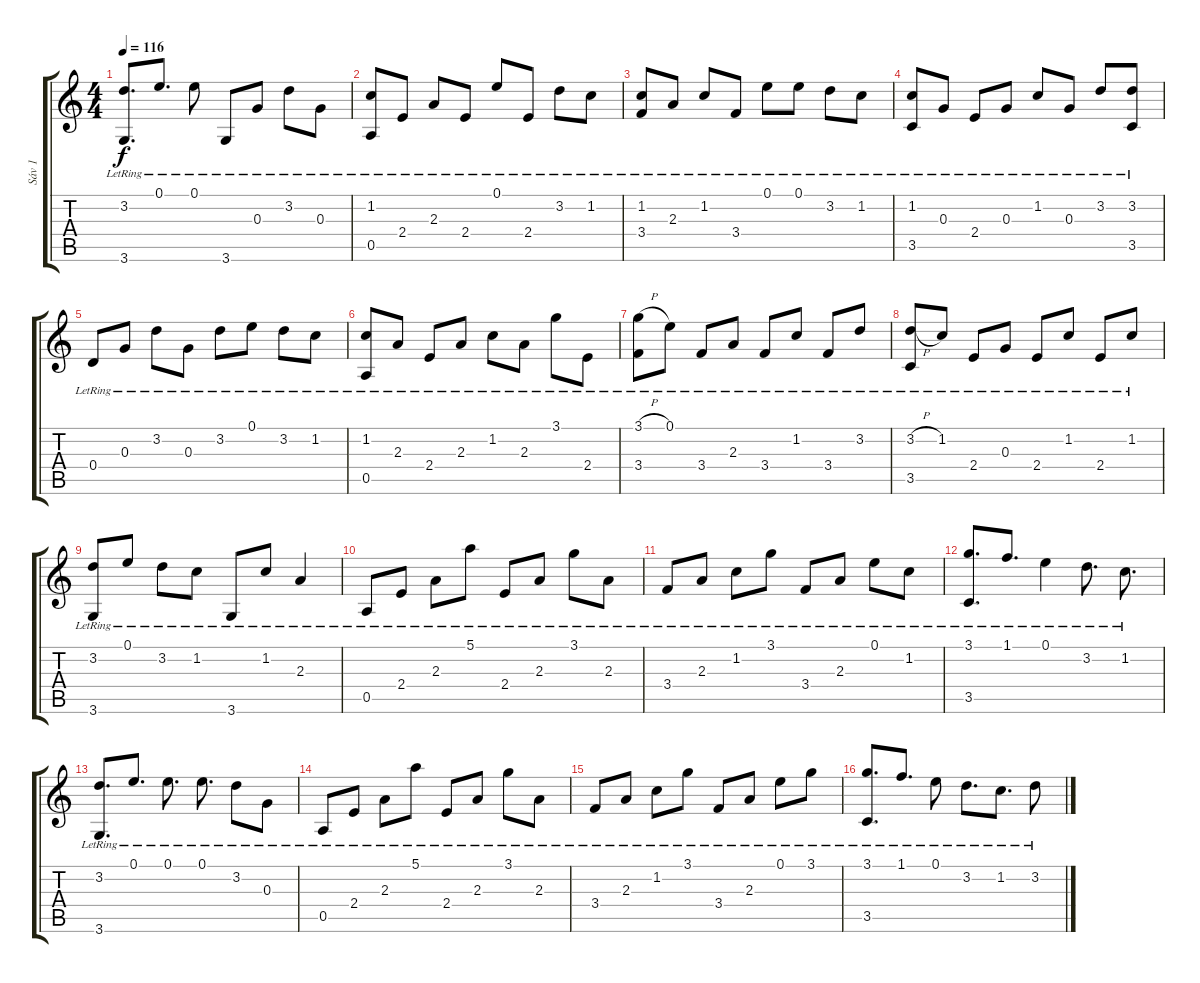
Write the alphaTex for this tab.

\track ("Sáv 1" "Sáv 1") {instrument acousticguitarnylon}
\staff {score tabs}
\tuning (E4 B3 G3 D3 A2 E2) {hide}
\ts (4 4)
\tempo 116
\clef g2
\ks c
(3.2{lr} 3.6{lr}).8{d dy f} 0.1{lr}.8{d} 0.1{lr}.8 3.6{lr}.8 0.3{lr}.8 3.2{lr}.8 0.3{lr}.8 |
(1.2{lr} 0.5{lr}).8 2.4{lr}.8 2.3{lr}.8 2.4{lr}.8 0.1{lr}.8 2.4{lr}.8 3.2{lr}.8 1.2{lr}.8 |
(1.2{lr} 3.4{lr}).8 2.3{lr}.8 1.2{lr}.8 3.4{lr}.8 0.1{lr}.8 0.1{lr}.8 3.2{lr}.8 1.2{lr}.8 |
(1.2{lr} 3.5{lr}).8 0.3{lr}.8 2.4{lr}.8 0.3{lr}.8 1.2{lr}.8 0.3{lr}.8 3.2{lr}.8 (3.2{lr} 3.5{lr}).8 |
0.4{lr}.8 0.3{lr}.8 3.2{lr}.8 0.3{lr}.8 3.2{lr}.8 0.1{lr}.8 3.2{lr}.8 1.2{lr}.8 |
(1.2{lr} 0.5{lr}).8 2.3{lr}.8 2.4{lr}.8 2.3{lr}.8 1.2{lr}.8 2.3{lr}.8 3.1{lr}.8 2.4{lr}.8 |
(3.1{h lr} 3.4{lr}).8 0.1{lr}.8 3.4{lr}.8 2.3{lr}.8 3.4{lr}.8 1.2{lr}.8 3.4{lr}.8 3.2{lr}.8 |
(3.2{h lr} 3.5{lr}).8 1.2{lr}.8 2.4{lr}.8 0.3{lr}.8 2.4{lr}.8 1.2{lr}.8 2.4{lr}.8 1.2{lr}.8 |
(3.2{lr} 3.6{lr}).8 0.1{lr}.8 3.2{lr}.8 1.2{lr}.8 3.6{lr}.8 1.2{lr}.8 2.3{lr}.4 |
0.5{lr}.8 2.4{lr}.8 2.3{lr}.8 5.1{lr}.8 2.4{lr}.8 2.3{lr}.8 3.1{lr}.8 2.3{lr}.8 |
3.4{lr}.8 2.3{lr}.8 1.2{lr}.8 3.1{lr}.8 3.4{lr}.8 2.3{lr}.8 0.1{lr}.8 1.2{lr}.8 |
(3.1{lr} 3.5{lr}).8{d} 1.1{lr}.8{d} 0.1{lr}.4 3.2{lr}.8{d} 1.2{lr}.8{d} |
(3.2{lr} 3.6{lr}).8{d} 0.1{lr}.8{d} 0.1{lr}.8{d} 0.1{lr}.8{d} 3.2{lr}.8 0.3{lr}.8 |
0.5{lr}.8 2.4{lr}.8 2.3{lr}.8 5.1{lr}.8 2.4{lr}.8 2.3{lr}.8 3.1{lr}.8 2.3{lr}.8 |
3.4{lr}.8 2.3{lr}.8 1.2{lr}.8 3.1{lr}.8 3.4{lr}.8 2.3{lr}.8 0.1{lr}.8 3.1{lr}.8 |
(3.1{lr} 3.5{lr}).8{d} 1.1{lr}.8{d} 0.1{lr}.8 3.2{lr}.8{d} 1.2{lr}.8{d} 3.2{lr}.8
